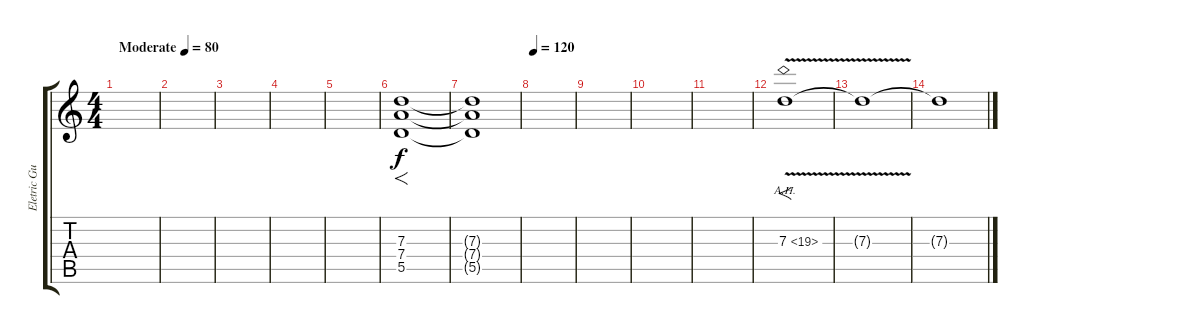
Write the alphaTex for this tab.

\track ("Eletric Guitar Distortion" "Eletric Gu") {instrument distortionguitar}
\staff {score tabs}
\tuning (E4 B3 G3 D3 A2 E2) {hide}
\ts (4 4)
\tempo (80 "Moderate")
\clef g2
\ks c
|
|
|
|
|
(7.3 7.4 5.5).1{f} |
(7.3{t} 7.4{t} 5.5{t}).1 |
\tempo 120
|
|
|
|
7.3{ah 12 v}.1{f} |
7.3{t}.1 |
7.3{t}.1
